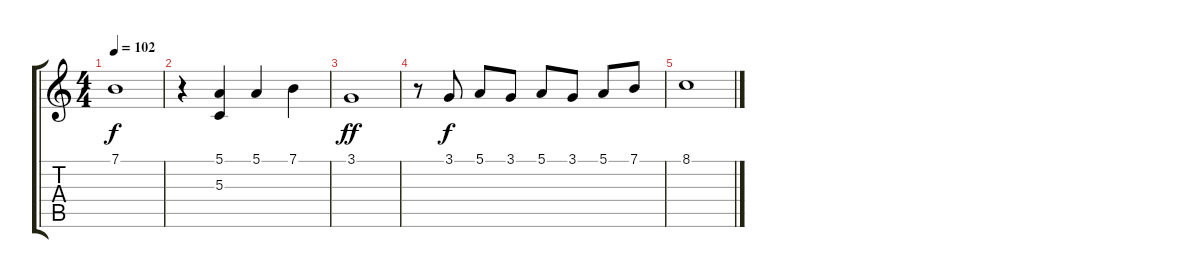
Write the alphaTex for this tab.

\track "" {instrument synthstrings1}
\staff {score tabs}
\tuning (E4 B3 G3 D3 A2 E2) {hide}
\ts (4 4)
\tempo 102
\clef g2
\ks c
7.1.1{dy f} |
r.4 (5.1 5.3).4 5.1.4 7.1.4 |
3.1.1{dy ff} |
r.8 3.1.8{dy f} 5.1.8 3.1.8 5.1.8 3.1.8 5.1.8 7.1.8 |
8.1.1
